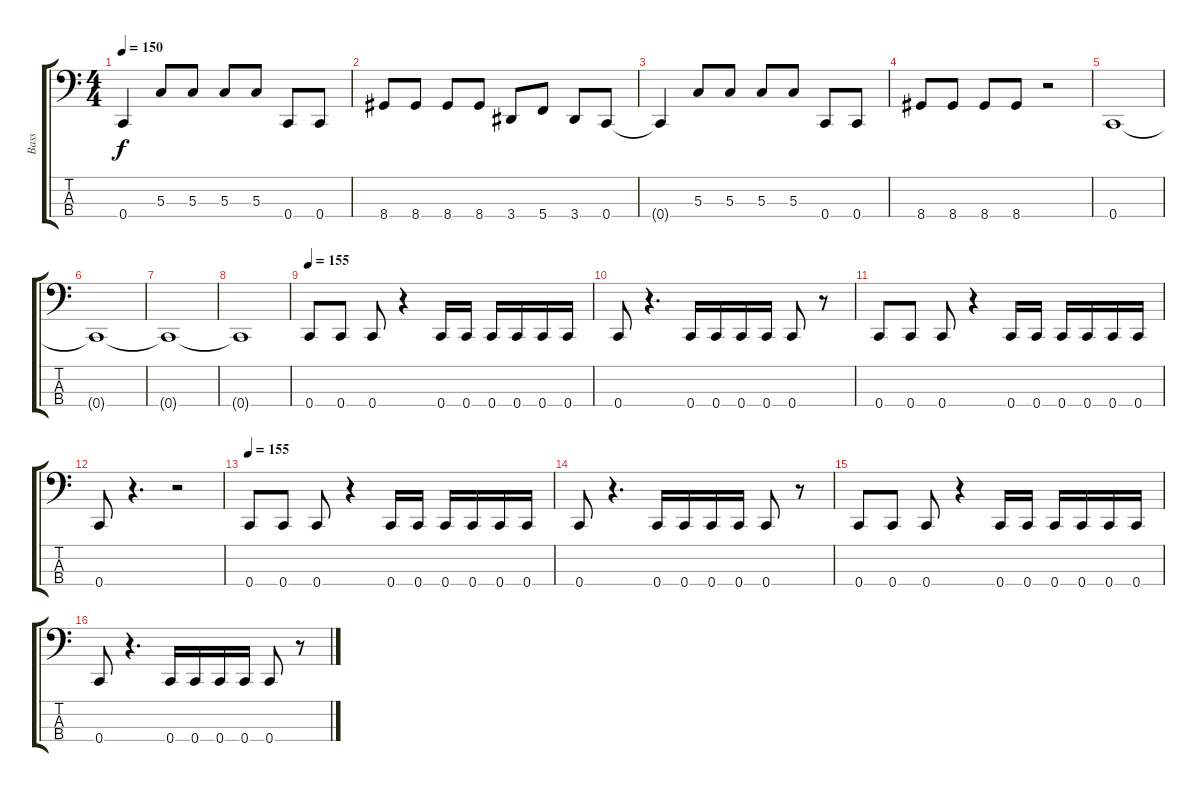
\track ("Bass" "Bass") {instrument electricbasspick}
\staff {score tabs}
\tuning (F2 C2 G1 C1) {hide}
\ts (4 4)
\tempo 150
\clef f4
\ks c
0.4.4{dy f} 5.3.8 5.3.8 5.3.8 5.3.8 0.4.8 0.4.8 |
8.4.8 8.4.8 8.4.8 8.4.8 3.4.8 5.4.8 3.4.8 0.4.8 |
0.4{t}.4 5.3.8 5.3.8 5.3.8 5.3.8 0.4.8 0.4.8 |
8.4.8 8.4.8 8.4.8 8.4.8 r.2 |
0.4.1 |
0.4{t}.1 |
0.4{t}.1 |
0.4{t}.1 |
\tempo 155
0.4.8 0.4.8 0.4.8 r.4 0.4.16 0.4.16 0.4.16 0.4.16 0.4.16 0.4.16 |
0.4.8 r.4{d} 0.4.16 0.4.16 0.4.16 0.4.16 0.4.8 r.8 |
0.4.8 0.4.8 0.4.8 r.4 0.4.16 0.4.16 0.4.16 0.4.16 0.4.16 0.4.16 |
0.4.8 r.4{d} r.2 |
\tempo 155
0.4.8 0.4.8 0.4.8 r.4 0.4.16 0.4.16 0.4.16 0.4.16 0.4.16 0.4.16 |
0.4.8 r.4{d} 0.4.16 0.4.16 0.4.16 0.4.16 0.4.8 r.8 |
0.4.8 0.4.8 0.4.8 r.4 0.4.16 0.4.16 0.4.16 0.4.16 0.4.16 0.4.16 |
0.4.8 r.4{d} 0.4.16 0.4.16 0.4.16 0.4.16 0.4.8 r.8
